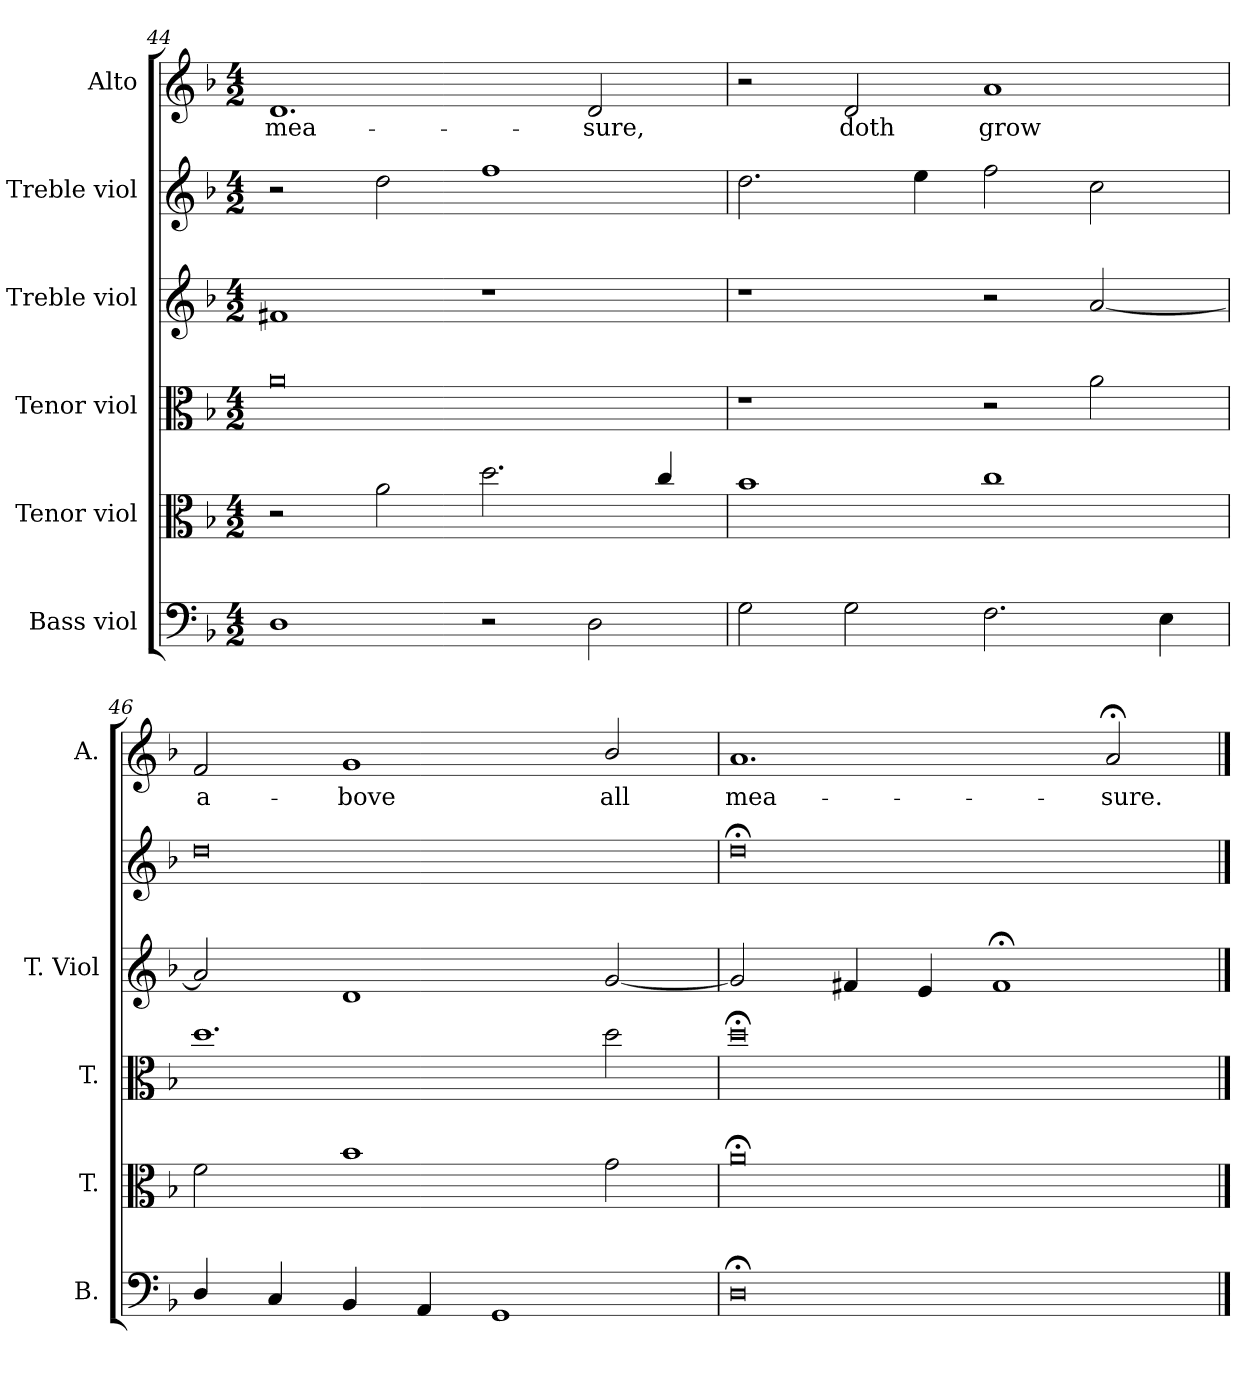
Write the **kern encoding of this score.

**kern	**kern	**kern	**kern	**kern	**kern	**text
*part6	*part5	*part4	*part3	*part2	*part1	*part1
*staff6	*staff5	*staff4	*staff3	*staff2	*staff1	*staff1
*I"Bass viol	*I"Tenor viol	*I"Tenor viol	*I"Treble viol	*I"Treble viol	*I"Alto	*
*I'B.	*I'T.	*I'T.	*I'T. Viol	*	*I'A.	*
!!LO:LB:g=z
*clefF4	*clefC3	*clefC3	*clefG2	*clefG2	*clefG2	*
*	*ITrd7c12	*ITrd7c12	*	*	*	*
*k[b-]	*k[b-]	*k[b-]	*k[b-]	*k[b-]	*k[b-]	*
*F:	*F:	*F:	*F:	*F:	*F:	*
*M4/2	*M4/2	*M4/2	*M4/2	*M4/2	*M4/2	*
=44	=44	=44	=44	=44	=44	=44
!	!	!	!	!	!	!LO:LY:b:color=#000000
1Di	2r	0Ai	1f#Xi	2r	1.di	mea-
.	2Ai\	.	.	2ddi\	.	.
2r	2.di\	.	1r	1ffi	.	.
!	!	!	!	!	!	!LO:LY:b:color=#000000
2Di\	.	.	.	.	2di/	-sure,
.	4ci/	.	.	.	.	.
=45	=45	=45	=45	=45	=45	=45
2Gi\	1B-i	1r	1r	2.ddi\	2r	.
!	!	!	!	!	!	!LO:LY:b:color=#000000
2Gi\	.	.	.	.	2di/	doth
.	.	.	.	4eei\	.	.
!	!	!	!	!	!	!LO:LY:b:color=#000000
2.Fi\	1ci	2r	2r	2ffi\	1ai	grow
.	.	2Ai\	[2ai/	2cci\	.	.
4Ei\	.	.	.	.	.	.
=46	=46	=46	=46	=46	=46	=46
!	!	!	!	!	!	!LO:LY:b:color=#000000
4Di/	2Fi\	1.di	2ai/]	0ddi	2fi/	a-
4Ci/	.	.	.	.	.	.
!	!	!	!	!	!	!LO:LY:b:color=#000000
4BB-i/	1B-i	.	1di	.	1gi	-bove
4AAi/	.	.	.	.	.	.
1GGi	.	.	.	.	.	.
!	!	!	!	!	!	!LO:LY:b:color=#000000
.	2Gi\	2di\	[2gi/	.	2b-i/	all
=47	=47	=47	=47	=47	=47	=47
!	!	!	!	!	!	!LO:LY:b:color=#000000
0D;i	0A;i	0d;i	2gi/]	0dd;i	1.ai	mea-
.	.	.	4f#Xi/	.	.	.
.	.	.	4ei/	.	.	.
.	.	.	1f#;i	.	.	.
!	!	!	!	!	!	!LO:LY:b:color=#000000
.	.	.	.	.	2a;i/	-sure.
==	==	==	==	==	==	==
*-	*-	*-	*-	*-	*-	*-
